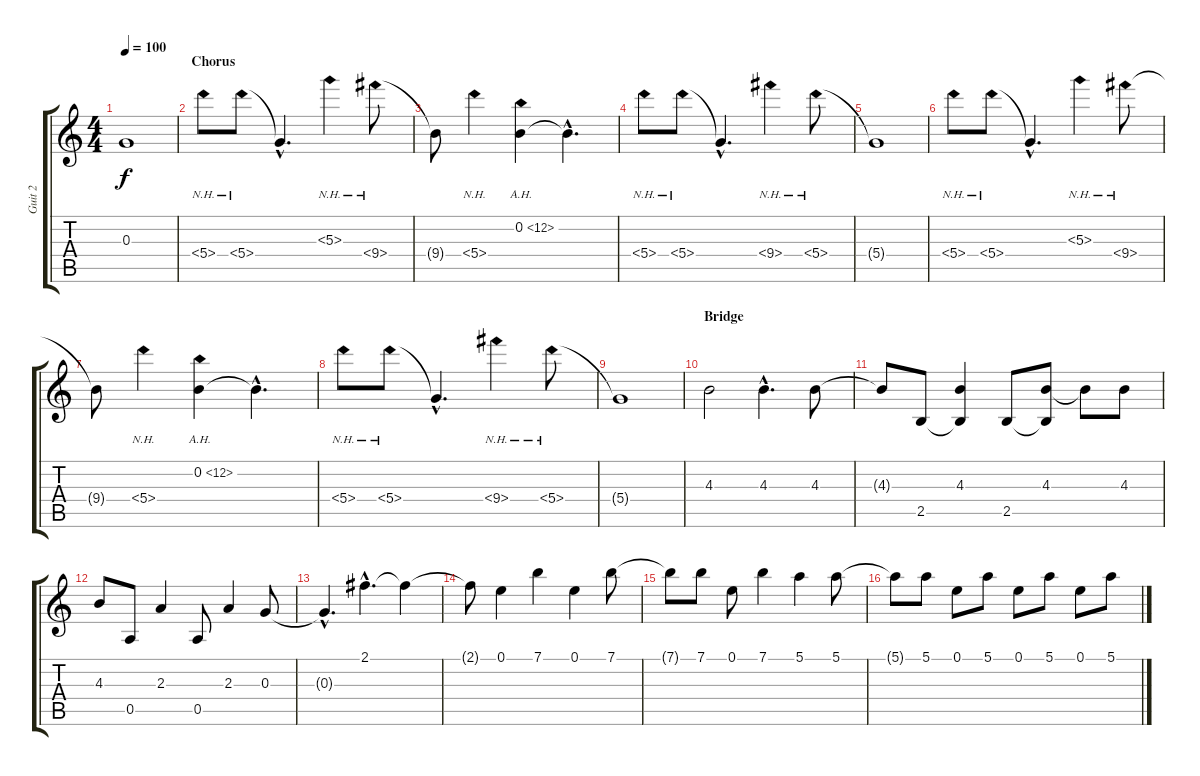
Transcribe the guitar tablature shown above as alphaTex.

\track ("Guit 2" "Guit 2") {instrument electricguitarjazz}
\staff {score tabs}
\tuning (E4 B3 G3 D3 A2 E2) {hide}
\ts (4 4)
\tempo 100
\clef g2
\ks c
0.3{t}.1{dy f} |
\section ("" "Chorus")
5.4{nh}.8 5.4{nh}.8 5.4{hac t}.4{d} 5.3{nh}.4 9.4{nh}.8 |
9.4{t}.8 5.4{nh}.4 0.2{ah 12}.4 0.2{hac t}.4{d} |
5.4{nh}.8 5.4{nh}.8 5.4{hac t}.4{d} 9.4{nh}.4 5.4{nh}.8 |
5.4{t}.1 |
5.4{nh}.8 5.4{nh}.8 5.4{hac t}.4{d} 5.3{nh}.4 9.4{nh}.8 |
9.4{t}.8 5.4{nh}.4 0.2{ah 12}.4 0.2{hac t}.4{d} |
5.4{nh}.8 5.4{nh}.8 5.4{hac t}.4{d} 9.4{nh}.4 5.4{nh}.8 |
5.4{t}.1 |
\section ("" "Bridge")
4.3.2 4.3{hac}.4{d} 4.3.8 |
4.3{t}.8 2.5.8 (4.3 2.5{t}).4 2.5.8 (4.3 2.5{t}).8 4.3{t}.8 4.3.8 |
4.3.8 0.5.8 2.3.4 0.5.8 2.3.4 0.3.8 |
0.3{hac t}.4{d} 2.1{hac}.4{d} 2.1{t}.4 |
2.1{t}.8 0.1.4 7.1.4 0.1.4 7.1.8 |
7.1{t}.8 7.1.8 0.1.8 7.1.4 5.1.4 5.1.8 |
5.1{t}.8 5.1.8 0.1.8 5.1.8 0.1.8 5.1.8 0.1.8 5.1.8
